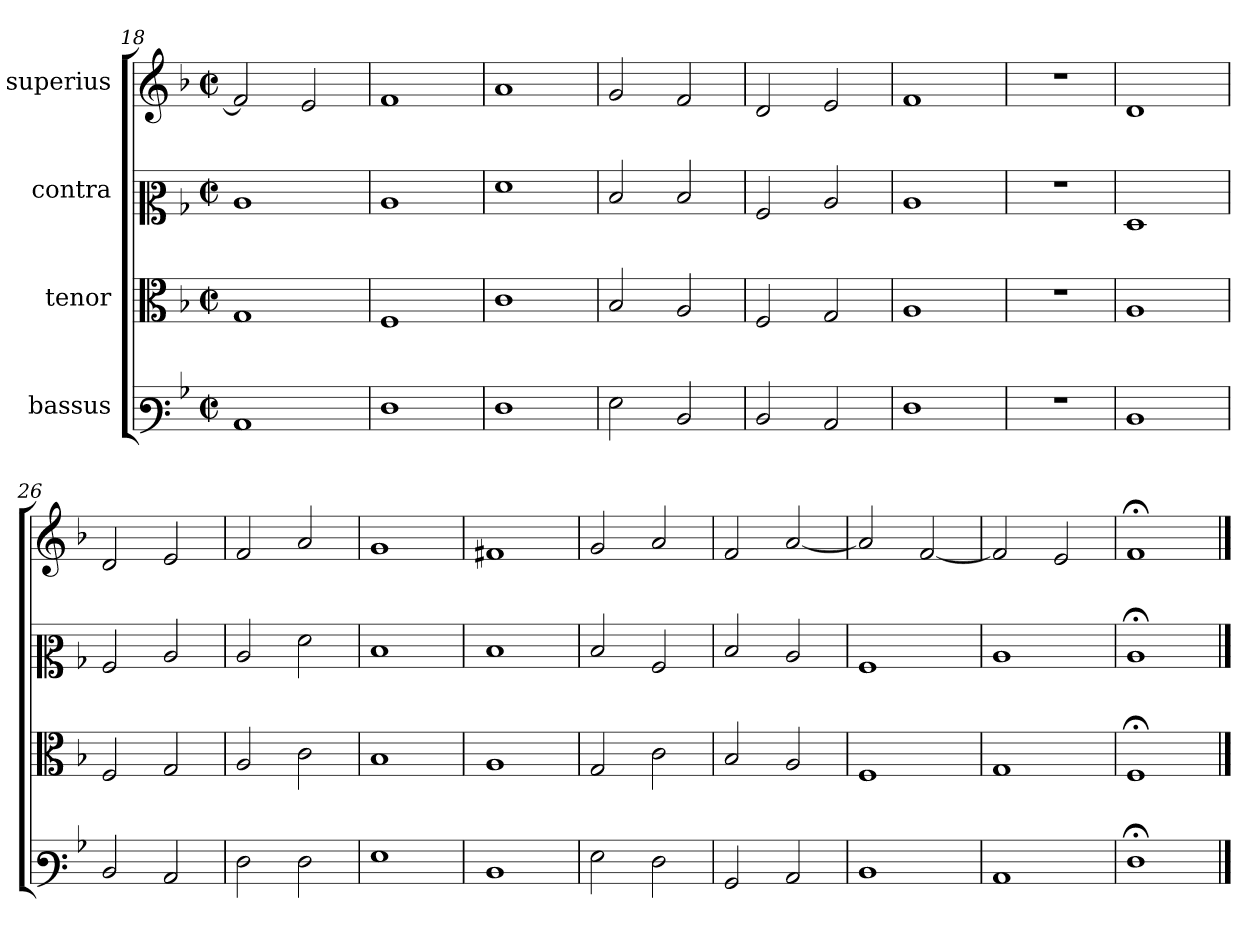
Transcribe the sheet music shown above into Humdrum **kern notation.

**kern	**kern	**kern	**kern
*part4	*part3	*part2	*part1
*staff4	*staff3	*staff2	*staff1
*I"bassus	*I"tenor	*I"contra	*I"superius
*clefF3	*clefC3	*clefC2	*clefG2
*k[b-]	*k[b-]	*k[b-]	*k[b-]
*M2/2	*M2/2	*M2/2	*M2/2
*met(c|)	*met(c|)	*met(c|)	*met(c|)
=18	=18	=18	=18
1C	1G	1c	2f]
.	.	.	2e
=19	=19	=19	=19
1F	1F	1c	1f
=20	=20	=20	=20
1F	1c	1f	1a
=21	=21	=21	=21
2G	2B-	2d	2g
2D	2A	2d	2f
=22	=22	=22	=22
2D	2F	2A	2d
2C	2G	2c	2e
=23	=23	=23	=23
1F	1A	1c	1f
=24	=24	=24	=24
1r	1r	1r	1r
=25	=25	=25	=25
1D	1A	1F	1d
=26	=26	=26	=26
2D	2F	2A	2d
2C	2G	2c	2e
=27	=27	=27	=27
2F	2A	2c	2f
2F	2c	2f	2a
=28	=28	=28	=28
1G	1B-	1d	1g
=29	=29	=29	=29
1D	1A	1d	1f#X
=30	=30	=30	=30
2G	2G	2d	2g
2F	2c	2A	2a
=31	=31	=31	=31
2BB-	2B-	2d	2f
2C	2A	2c	[2a
=32	=32	=32	=32
1D	1F	1A	2a]
.	.	.	[2f
=33	=33	=33	=33
1C	1G	1c	2f]
.	.	.	2e
=34	=34	=34	=34
1F;	1F;	1c;	1f;
==	==	==	==
*-	*-	*-	*-
